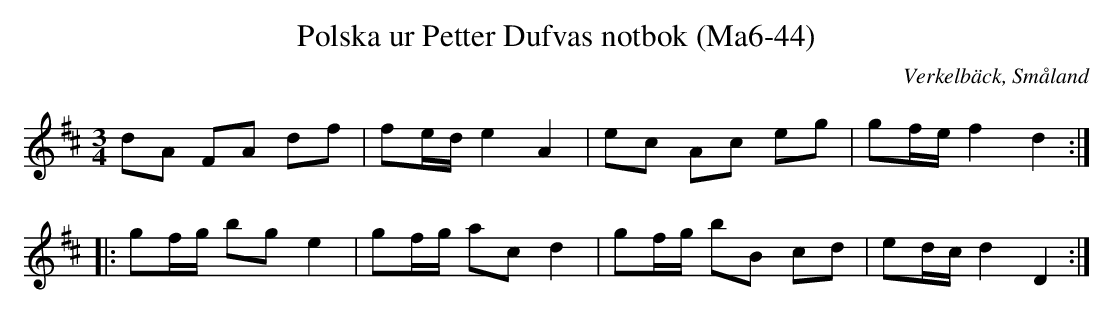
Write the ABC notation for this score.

X:1
T:Polska ur Petter Dufvas notbok (Ma6-44)
O:Verkelbäck, Småland
M:3/4
L:1/8
K:D
dA FA df|fe/d/ e2 A2|ec Ac eg|gf/e/ f2 d2:|
|:gf/g/ bg e2|gf/g/ ac d2|gf/g/ bB cd|ed/c/ d2 D2:|
